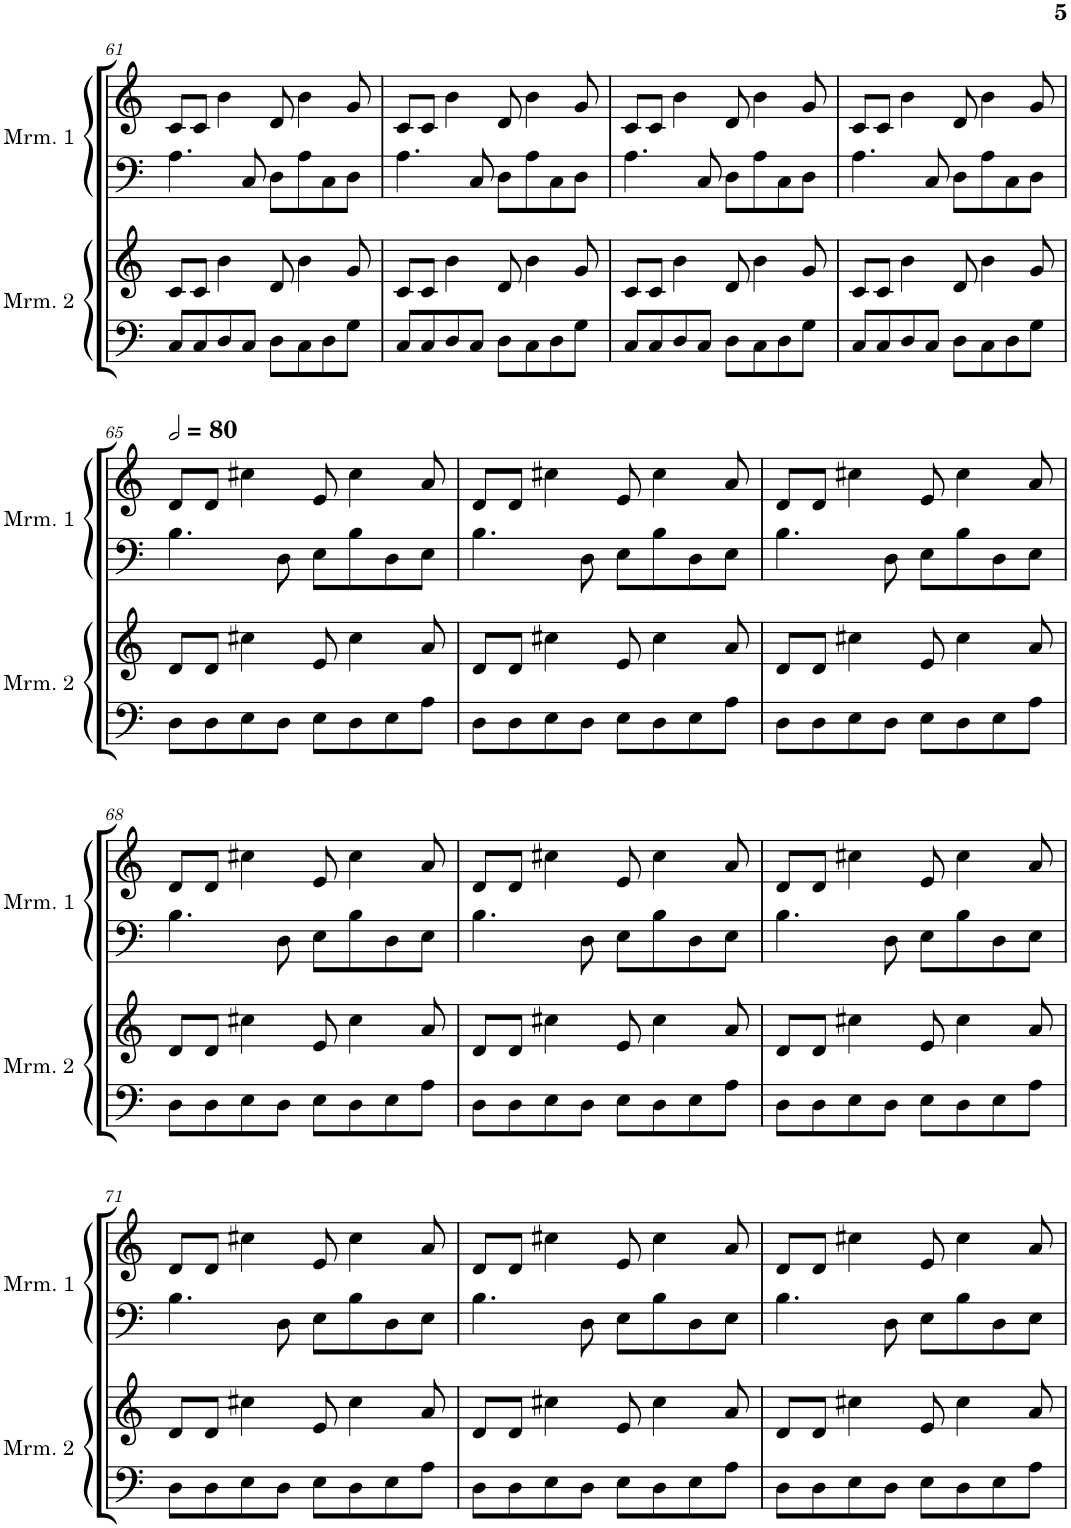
**kern	**kern	**kern	**kern
*part4	*part3	*part2	*part1
*staff4	*staff3	*staff2	*staff1
*I"Marimba 2	*I"Marimba 2	*I"Marimba 1	*I"Marimba 1
*I'Mrm. 2	*I'Mrm. 2	*I'Mrm. 1	*I'Mrm. 1
!!LO:PB:g=z
*clefF4	*clefG2	*clefF4	*clefG2
*k[]	*k[]	*k[]	*k[]
*M4/4	*M4/4	*M4/4	*M4/4
=61	=61	=61	=61
8C/L	8c/L	4.A\	8c/L
8C/	8c/J	.	8c/J
8D/	4b\	.	4b\
8C/J	.	8C/	.
8D\L	8d/	8D\L	8d/
8C\	4b\	8A\	4b\
8D\	.	8C\	.
8G\J	8g/	8D\J	8g/
=62	=62	=62	=62
8C/L	8c/L	4.A\	8c/L
8C/	8c/J	.	8c/J
8D/	4b\	.	4b\
8C/J	.	8C/	.
8D\L	8d/	8D\L	8d/
8C\	4b\	8A\	4b\
8D\	.	8C\	.
8G\J	8g/	8D\J	8g/
=63	=63	=63	=63
8C/L	8c/L	4.A\	8c/L
8C/	8c/J	.	8c/J
8D/	4b\	.	4b\
8C/J	.	8C/	.
8D\L	8d/	8D\L	8d/
8C\	4b\	8A\	4b\
8D\	.	8C\	.
8G\J	8g/	8D\J	8g/
=64	=64	=64	=64
8C/L	8c/L	4.A\	8c/L
8C/	8c/J	.	8c/J
8D/	4b\	.	4b\
8C/J	.	8C/	.
8D\L	8d/	8D\L	8d/
8C\	4b\	8A\	4b\
8D\	.	8C\	.
8G\J	8g/	8D\J	8g/
!!LO:LB:g=z
=65	=65	=65	=65
*	*	*	*MM160
8D\L	8d/L	4.B\	8d/L
8D\	8d/J	.	8d/J
8E\	4cc#X\	.	4cc#X\
8D\J	.	8D\	.
8E\L	8e/	8E\L	8e/
8D\	4cc#\	8B\	4cc#\
8E\	.	8D\	.
8A\J	8a/	8E\J	8a/
=66	=66	=66	=66
8D\L	8d/L	4.B\	8d/L
8D\	8d/J	.	8d/J
8E\	4cc#X\	.	4cc#X\
8D\J	.	8D\	.
8E\L	8e/	8E\L	8e/
8D\	4cc#\	8B\	4cc#\
8E\	.	8D\	.
8A\J	8a/	8E\J	8a/
=67	=67	=67	=67
8D\L	8d/L	4.B\	8d/L
8D\	8d/J	.	8d/J
8E\	4cc#X\	.	4cc#X\
8D\J	.	8D\	.
8E\L	8e/	8E\L	8e/
8D\	4cc#\	8B\	4cc#\
8E\	.	8D\	.
8A\J	8a/	8E\J	8a/
!!LO:LB:g=z
=68	=68	=68	=68
8D\L	8d/L	4.B\	8d/L
8D\	8d/J	.	8d/J
8E\	4cc#X\	.	4cc#X\
8D\J	.	8D\	.
8E\L	8e/	8E\L	8e/
8D\	4cc#\	8B\	4cc#\
8E\	.	8D\	.
8A\J	8a/	8E\J	8a/
=69	=69	=69	=69
8D\L	8d/L	4.B\	8d/L
8D\	8d/J	.	8d/J
8E\	4cc#X\	.	4cc#X\
8D\J	.	8D\	.
8E\L	8e/	8E\L	8e/
8D\	4cc#\	8B\	4cc#\
8E\	.	8D\	.
8A\J	8a/	8E\J	8a/
=70	=70	=70	=70
8D\L	8d/L	4.B\	8d/L
8D\	8d/J	.	8d/J
8E\	4cc#X\	.	4cc#X\
8D\J	.	8D\	.
8E\L	8e/	8E\L	8e/
8D\	4cc#\	8B\	4cc#\
8E\	.	8D\	.
8A\J	8a/	8E\J	8a/
!!LO:LB:g=z
=71	=71	=71	=71
8D\L	8d/L	4.B\	8d/L
8D\	8d/J	.	8d/J
8E\	4cc#X\	.	4cc#X\
8D\J	.	8D\	.
8E\L	8e/	8E\L	8e/
8D\	4cc#\	8B\	4cc#\
8E\	.	8D\	.
8A\J	8a/	8E\J	8a/
=72	=72	=72	=72
8D\L	8d/L	4.B\	8d/L
8D\	8d/J	.	8d/J
8E\	4cc#X\	.	4cc#X\
8D\J	.	8D\	.
8E\L	8e/	8E\L	8e/
8D\	4cc#\	8B\	4cc#\
8E\	.	8D\	.
8A\J	8a/	8E\J	8a/
=73	=73	=73	=73
8D\L	8d/L	4.B\	8d/L
8D\	8d/J	.	8d/J
8E\	4cc#X\	.	4cc#X\
8D\J	.	8D\	.
8E\L	8e/	8E\L	8e/
8D\	4cc#\	8B\	4cc#\
8E\	.	8D\	.
8A\J	8a/	8E\J	8a/
=	=	=	=
*-	*-	*-	*-
